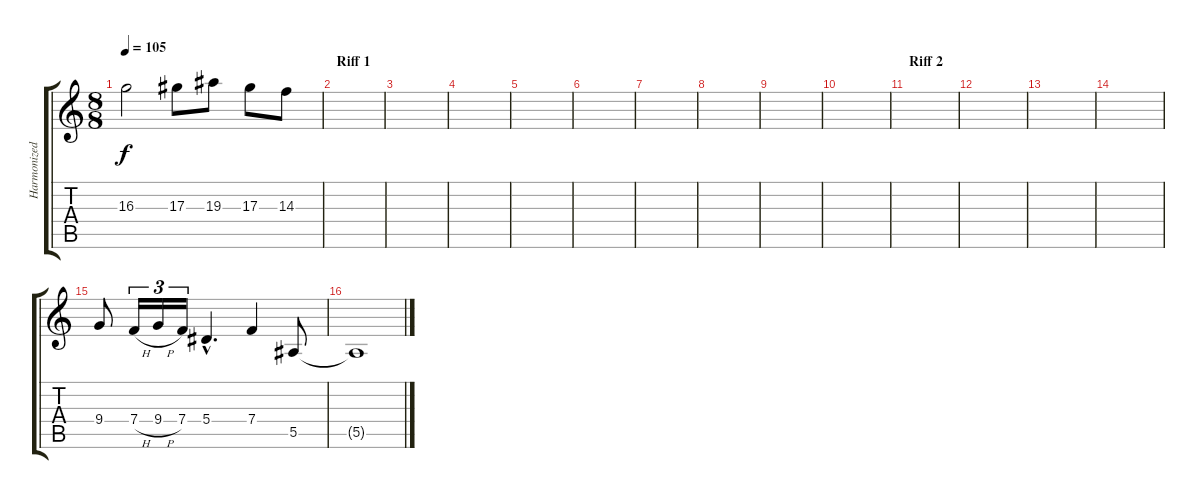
\track ("Harmonized Guitar" "Harmonized") {instrument distortionguitar}
\staff {score tabs}
\tuning (C4 G3 Eb3 Bb2 F2 C2) {hide}
\ts (8 8)
\tempo 105
\clef g2
\ks c
16.3{t}.2{dy f} 17.3.8 19.3.8 17.3.8 14.3.8 |
\section ("" "Riff 1")
|
|
|
|
|
|
|
|
\section ("" "")
|
\section ("" "Riff 2")
|
|
|
|
9.4.8{volume 11 balance 3} 7.4{h}.16{tu (3 2)} 9.4{h}.16{tu (3 2)} 7.4.16{tu (3 2)} 5.4{hac}.4{d} 7.4.4 5.5.8 |
5.5{t}.1
